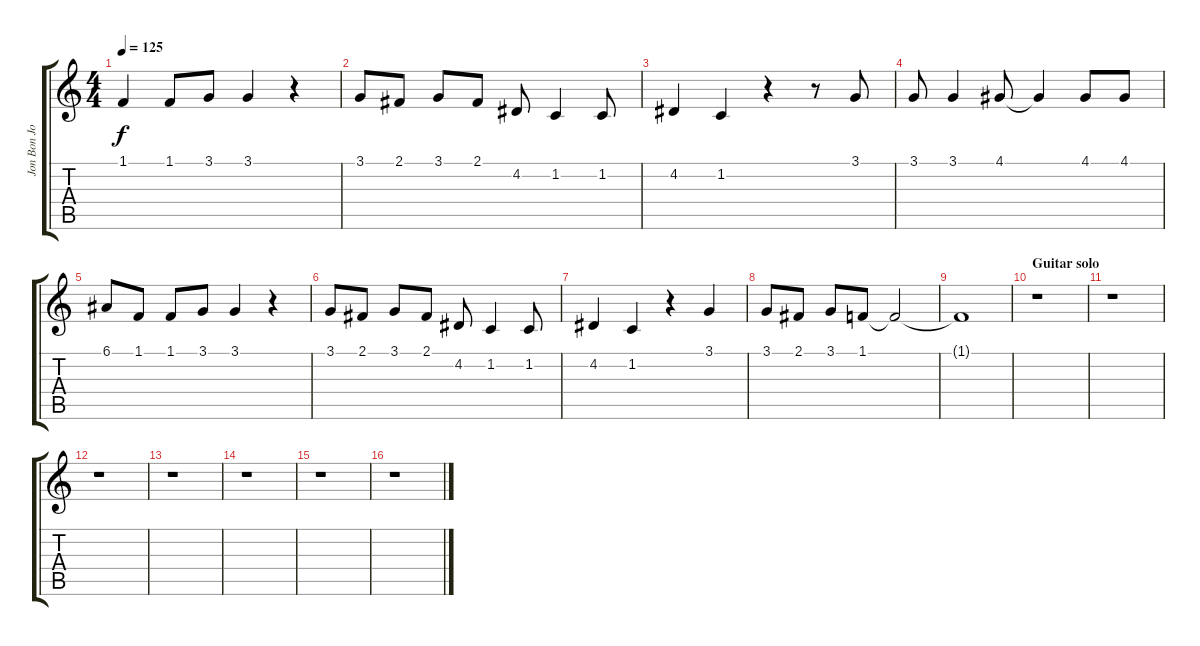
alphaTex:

\track ("Jon Bon Jovi" "Jon Bon Jo") {instrument tenorsax}
\staff {score tabs}
\tuning (E4 B3 G3 D3 A2 E2) {hide}
\ts (4 4)
\tempo 125
\clef g2
\ks c
1.1.4{dy f} 1.1.8 3.1.8 3.1.4 r.4 |
3.1.8 2.1.8 3.1.8 2.1.8 4.2.8 1.2.4 1.2.8 |
4.2.4 1.2.4 r.4 r.8 3.1.8 |
3.1.8 3.1.4 4.1.8 4.1{t}.4 4.1.8 4.1.8 |
6.1.8 1.1.8 1.1.8 3.1.8 3.1.4 r.4 |
3.1.8 2.1.8 3.1.8 2.1.8 4.2.8 1.2.4 1.2.8 |
4.2.4 1.2.4 r.4 3.1.4 |
3.1.8 2.1.8 3.1.8 1.1.8 1.1{t}.2 |
1.1{t}.1 |
\section ("" "Guitar solo")
r.1 |
r.1 |
r.1 |
r.1 |
r.1 |
r.1 |
r.1
